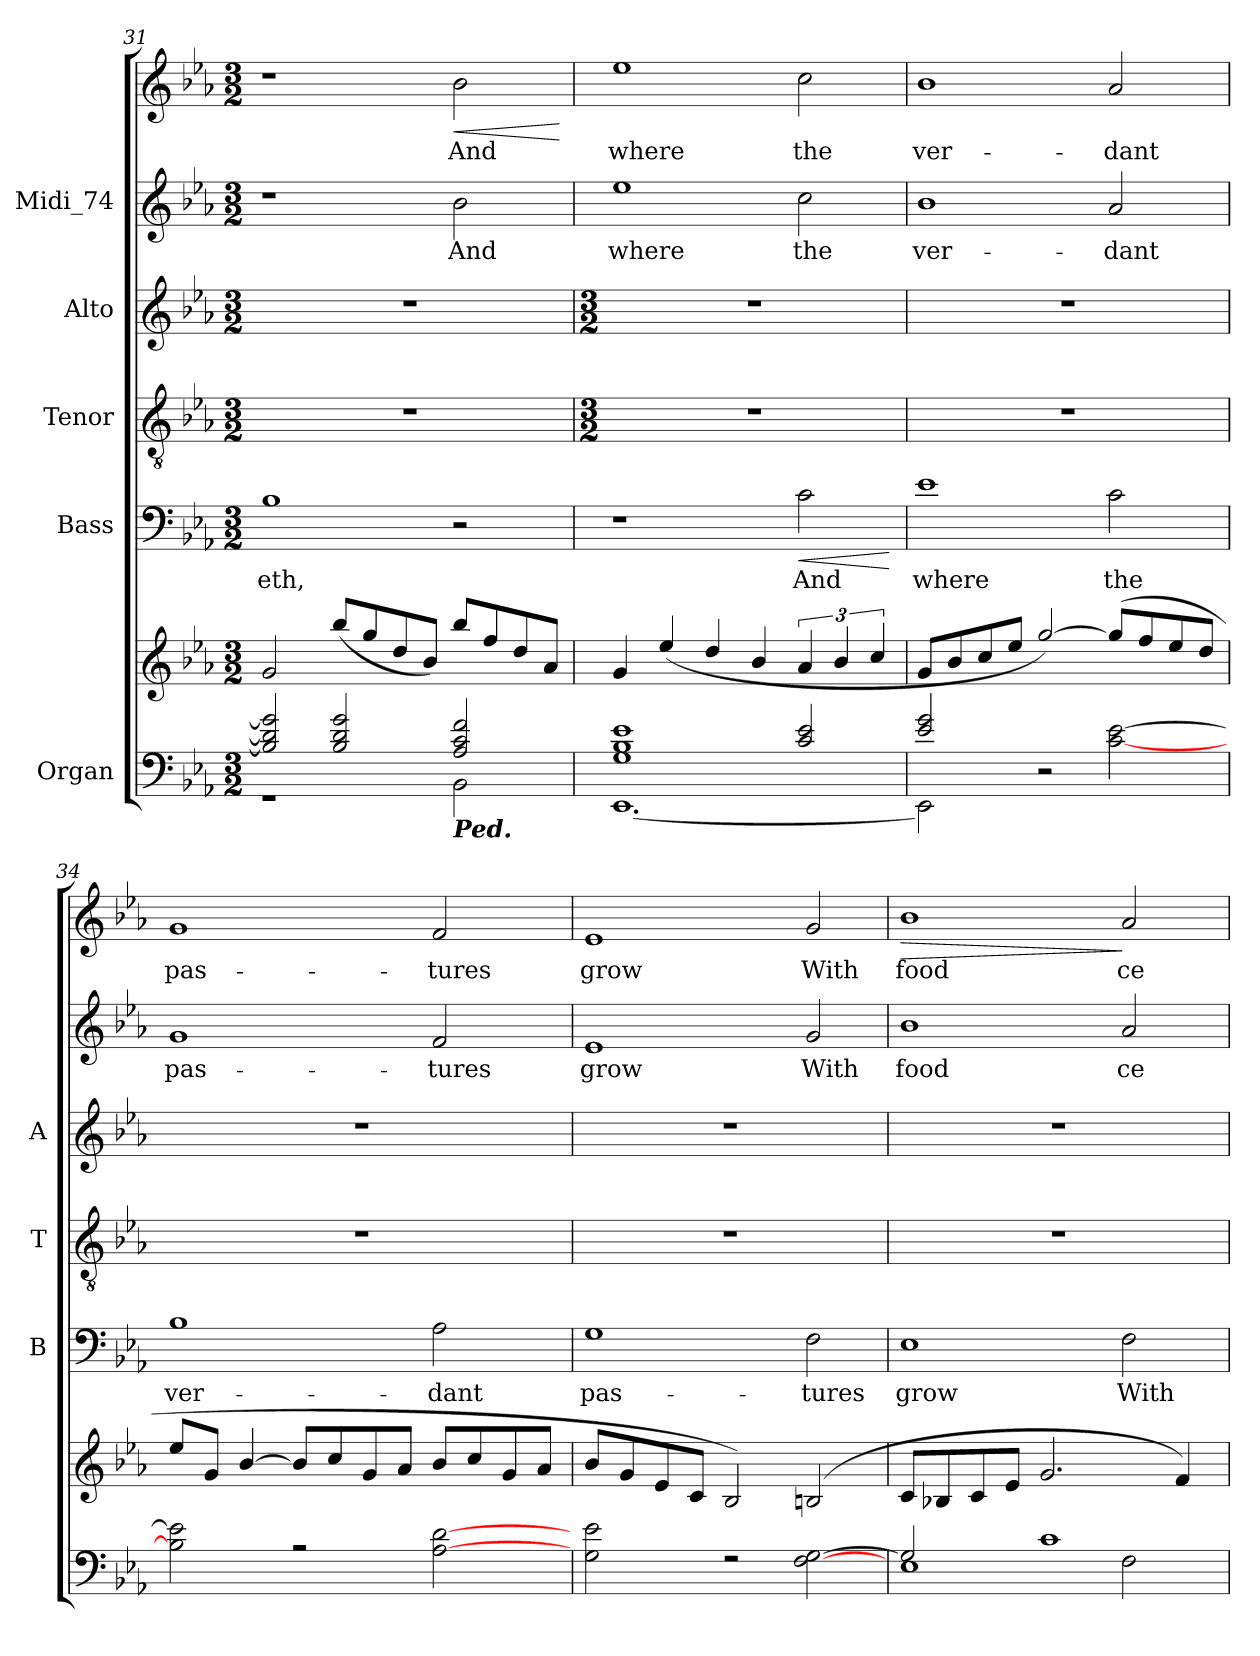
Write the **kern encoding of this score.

**kern	**kern	**kern	**text	**dynam	**kern	**kern	**kern	**text	**kern	**text	**dynam
*part5	*part5	*part4	*part4	*part4	*part3	*part2	*part1	*part1	*part1	*part1	*part1
*staff7	*staff6	*staff5	*staff5	*staff5	*staff4	*staff3	*staff2	*staff2	*staff1	*staff1	*staff1/2
*I"Organ	*	*I"Bass	*	*	*I"Tenor	*I"Alto	*I"Midi_74	*	*	*	*
*	*	*I'B	*	*	*I'T	*I'A	*	*	*	*	*
*clefF4	*clefG2	*clefF4	*	*	*clefGv2	*clefG2	*	*	*clefG2	*	*
*k[b-e-a-]	*k[b-e-a-]	*k[b-e-a-]	*	*	*k[b-e-a-]	*k[b-e-a-]	*k[b-e-a-]	*	*k[b-e-a-]	*	*
*E-:	*E-:	*E-:	*	*	*E-:	*E-:	*E-:	*	*E-:	*	*
*M3/2	*M3/2	*M3/2	*	*	*M3/2	*M3/2	*M3/2	*	*M3/2	*	*
=31	=31	=31	=31	=31	=31	=31	=31	=31	=31	=31	=31
*^	*^	*	*	*	*	*	*	*	*	*	*
*	*^	*	*	*	*	*	*	*	*	*	*	*	*
!	!	!LO:N:vis=1	!	!LO:N:vis=1	!	!LO:LY:b	!	!	!	!	!	!	!	!
2B-/] 2d/] 2g/]	1r	1.ryy	2g/	1.ryy	1B-	-eth,	.	1.r	1.r	1r	.	1r	.	.
2B-/ 2d/ 2g/	.	.	(>8bb-/L	.	.	.	.	.	.	.	.	.	.	.
.	.	.	8gg/	.	.	.	.	.	.	.	.	.	.	.
.	.	.	8dd/	.	.	.	.	.	.	.	.	.	.	.
.	.	.	8b-/J)	.	.	.	.	.	.	.	.	.	.	.
!LO:TX:b:Bi:t=Ped.	!	!	!	!	!	!	!	!	!	!	!	!	!	!
!	!	!	!	!	!	!	!	!	!	!	!LO:LY:b	!	!LO:LY:b	!LO:HP:b
2A-/ 2c/ 2f/	2BB-\	.	8bb-/L	.	2r	.	.	.	.	2b-	And	2b-	And	<
.	.	.	8ff/	.	.	.	.	.	.	.	.	.	.	.
.	.	.	8dd/	.	.	.	.	.	.	.	.	.	.	.
.	.	.	8a-/J	.	.	.	.	.	.	.	.	.	.	.
*v	*v	*v	*	*	*	*	*	*	*	*	*	*	*	*
*	*v	*v	*	*	*	*	*	*	*	*	*	*
.	.	.	.	.	.	.	.	.	.	.	[
!!LO:LB:g=z
=32	=32	=32	=32	=32	=32	=32	=32	=32	=32	=32	=32
*	*	*	*	*	*M3/2	*M3/2	*	*	*	*	*
*^	*^	*	*	*	*	*	*	*	*	*	*
!	!	!	!LO:N:vis=1	!	!	!	!	!	!	!LO:LY:b	!	!LO:LY:b	!
1G/ 1B-/ 1e-/	[1.EE-\	4g/	1.ryy	1r	.	.	1.r	1.r	1ee-	where	1ee-	where	.
.	.	(>4ee-/	.	.	.	.	.	.	.	.	.	.	.
.	.	4dd/	.	.	.	.	.	.	.	.	.	.	.
.	.	4b-/	.	.	.	.	.	.	.	.	.	.	.
!	!	!	!	!	!LO:LY:b	!LO:HP:b	!	!	!	!LO:LY:b	!	!LO:LY:b	!
2c/ 2e-/	.	6a-/	.	2c	And	<	.	.	2cc	the	2cc	the	.
.	.	6b-/	.	.	.	.	.	.	.	.	.	.	.
.	.	6cc/	.	.	.	.	.	.	.	.	.	.	.
*v	*v	*	*	*	*	*	*	*	*	*	*	*	*
*	*v	*v	*	*	*	*	*	*	*	*	*	*
.	.	.	.	[	.	.	.	.	.	.	.
=33	=33	=33	=33	=33	=33	=33	=33	=33	=33	=33	=33
*^	*^	*	*	*	*	*	*	*	*	*	*
!	!	!	!LO:N:vis=1	!	!LO:LY:b	!	!	!	!	!LO:LY:b	!	!LO:LY:b	!
2e-/ 2g/	2EE-\]	8g/L	1.ryy	1e-	where	.	1.r	1.r	1b-	ver-	1b-	ver-	.
.	.	8b-/	.	.	.	.	.	.	.	.	.	.	.
.	.	8cc/	.	.	.	.	.	.	.	.	.	.	.
.	.	8ee-/J	.	.	.	.	.	.	.	.	.	.	.
2r	2ryy	[2gg/)	.	.	.	.	.	.	.	.	.	.	.
!	!	!	!	!	!LO:LY:b	!	!	!	!	!LO:LY:b	!	!LO:LY:b	!
[2c\ [2e-\	2ryy	(>8gg/L]	.	2c	the	.	.	.	2a-	-dant	2a-	-dant	.
.	.	8ff/	.	.	.	.	.	.	.	.	.	.	.
.	.	8ee-/	.	.	.	.	.	.	.	.	.	.	.
.	.	8dd/J	.	.	.	.	.	.	.	.	.	.	.
=34	=34	=34	=34	=34	=34	=34	=34	=34	=34	=34	=34	=34	=34
!	!LO:N:vis=1	!	!LO:N:vis=1	!	!LO:LY:b	!	!	!	!	!LO:LY:b	!	!LO:LY:b	!
2B-\] 2e-\]	1.ryy	8ee-/L	1.ryy	1B-	ver-	.	1.r	1.r	1g	pas-	1g	pas-	.
.	.	8g/J	.	.	.	.	.	.	.	.	.	.	.
.	.	[4b-/	.	.	.	.	.	.	.	.	.	.	.
2r	.	8b-/L]	.	.	.	.	.	.	.	.	.	.	.
.	.	8cc/	.	.	.	.	.	.	.	.	.	.	.
.	.	8g/	.	.	.	.	.	.	.	.	.	.	.
.	.	8a-/J	.	.	.	.	.	.	.	.	.	.	.
!	!	!	!	!	!LO:LY:b	!	!	!	!	!LO:LY:b	!	!LO:LY:b	!
[2A-\ [2d\	.	8b-/L	.	2A-	-dant	.	.	.	2f	-tures	2f	-tures	.
.	.	8cc/	.	.	.	.	.	.	.	.	.	.	.
.	.	8g/	.	.	.	.	.	.	.	.	.	.	.
.	.	8a-/J	.	.	.	.	.	.	.	.	.	.	.
=35	=35	=35	=35	=35	=35	=35	=35	=35	=35	=35	=35	=35	=35
!	!LO:N:vis=1	!	!LO:N:vis=1	!	!LO:LY:b	!	!	!	!	!LO:LY:b	!	!LO:LY:b	!
2G\ 2e-\	1.ryy	8b-/L	1.ryy	1G	pas-	.	1.r	1.r	1e-	grow	1e-	grow	.
.	.	8g/	.	.	.	.	.	.	.	.	.	.	.
.	.	8e-/	.	.	.	.	.	.	.	.	.	.	.
.	.	8c/J	.	.	.	.	.	.	.	.	.	.	.
2r	.	2B-/)	.	.	.	.	.	.	.	.	.	.	.
!	!	!	!	!	!LO:LY:b	!	!	!	!	!LO:LY:b	!	!LO:LY:b	!
[2F\ [2G\	.	(>2Bn/	.	2F	-tures	.	.	.	2g	With	2g	With	.
=36	=36	=36	=36	=36	=36	=36	=36	=36	=36	=36	=36	=36	=36
!	!	!	!LO:N:vis=1	!	!LO:LY:b	!	!	!	!	!LO:LY:b	!	!LO:LY:b	!LO:HP:b
2G/]	1E-\	8c/L	1.ryy	1E-	grow	.	1.r	1.r	1b-	food	1b-	food	>
.	.	8B-X/	.	.	.	.	.	.	.	.	.	.	.
.	.	8c/	.	.	.	.	.	.	.	.	.	.	.
.	.	8e-/J	.	.	.	.	.	.	.	.	.	.	.
1c/	.	2.g/	.	.	.	.	.	.	.	.	.	.	.
!	!	!	!	!	!LO:LY:b	!	!	!	!	!LO:LY:b	!	!LO:LY:b	!
.	2F\	.	.	2F	With	.	.	.	2a-	ce-	2a-	ce-	]
.	.	4f/)	.	.	.	.	.	.	.	.	.	.	.
*v	*v	*	*	*	*	*	*	*	*	*	*	*	*
*	*v	*v	*	*	*	*	*	*	*	*	*	*
=	=	=	=	=	=	=	=	=	=	=	=
*-	*-	*-	*-	*-	*-	*-	*-	*-	*-	*-	*-
